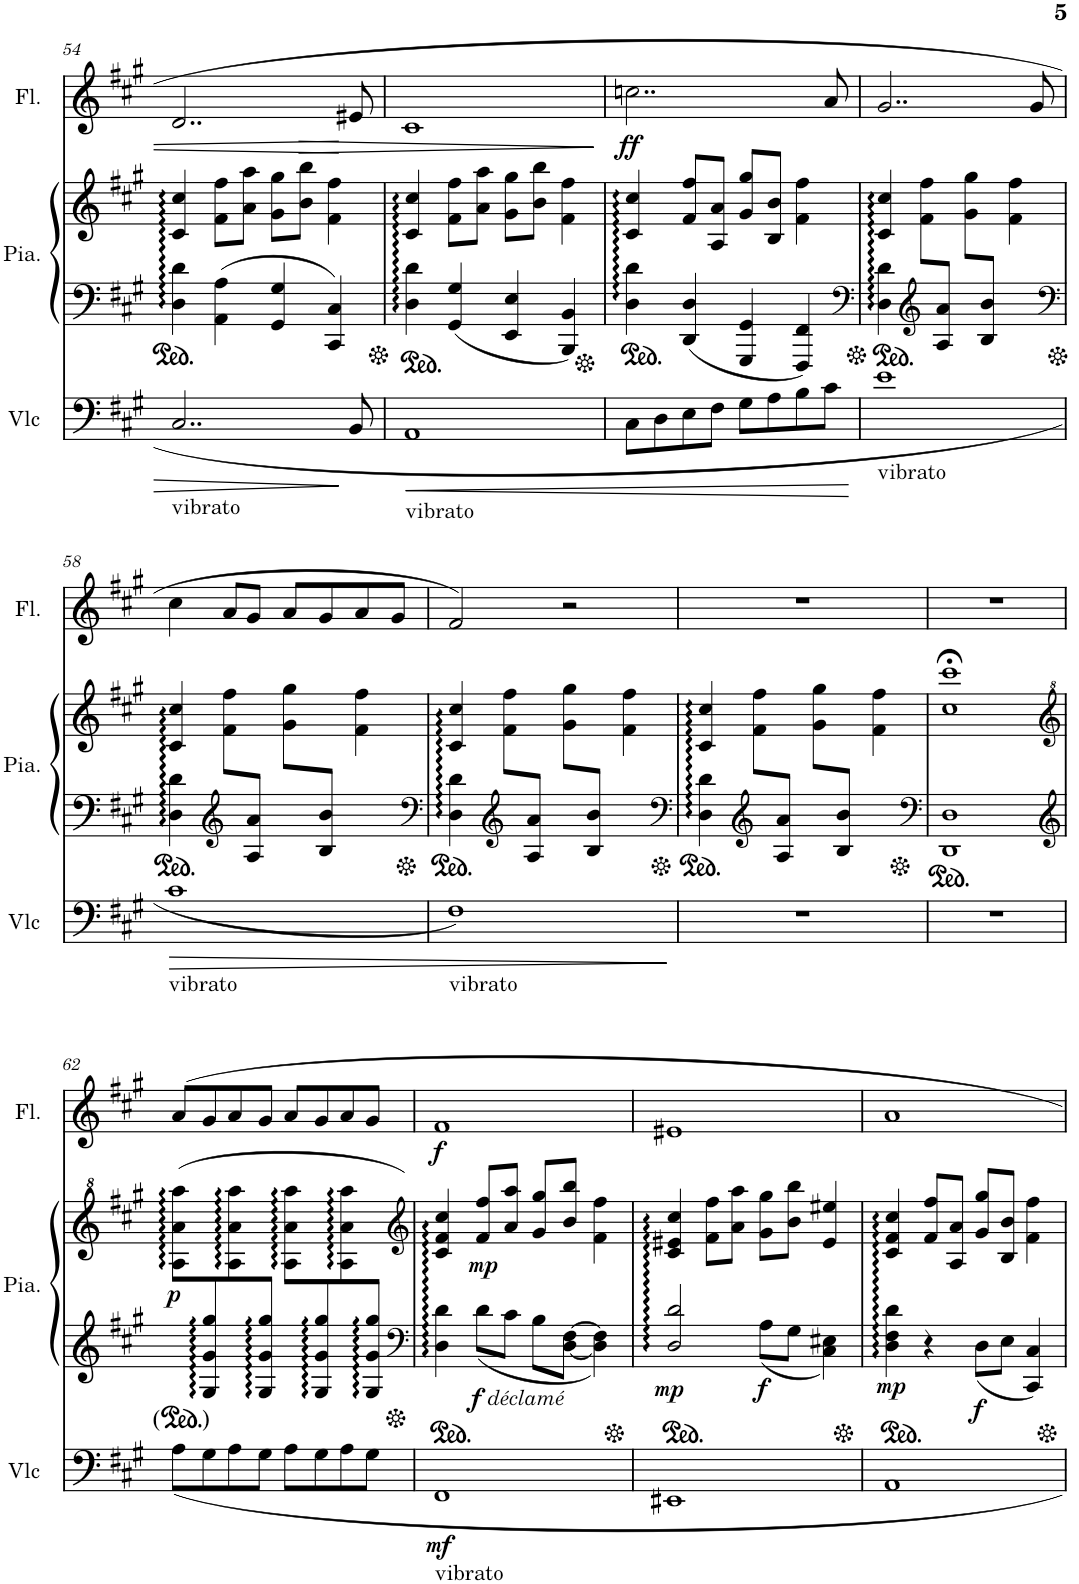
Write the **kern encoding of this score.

**kern	**dynam	**kern	**kern	**dynam	**kern	**dynam
*part3	*part3	*part2	*part2	*part2	*part1	*part1
*staff4	*staff4	*staff3	*staff2	*staff2/3	*staff1	*staff1
*I"Violoncelle	*	*I"Piano	*	*	*I"Flûte	*
*I'Vlc	*	*I'Pia.	*	*	*I'Fl.	*
!!LO:PB:g=z
*clefF4	*	*clefF4	*clefG2	*	*clefG2	*
*k[f#c#g#]	*	*k[f#c#g#]	*k[f#c#g#]	*	*k[f#c#g#]	*
*M4/4	*	*M4/4	*M4/4	*	*M4/4	*
=54	=54	=54	=54	=54	=54	=54
!LO:TX:b:t=vibrato	!	!	!	!	!	!
2..C#/	.	4D\ 4d\	4c#/ 4cc#/	.	2..d/	.
.	.	4AA\ 4A\	8f#\ 8ff#\L	.	.	.
.	.	.	8a\ 8aa\J	.	.	.
.	.	4GG#/ 4G#/	8g#\ 8gg#\L	.	.	.
.	.	.	8b\ 8bb\J	.	.	.
.	.	4CC#/ 4C#/	4f#\ 4ff#\	.	.	.
!	!	!	!	!	!	!LO:HP:b
8BB/	.	.	.	.	8e#X/	>
=55	=55	=55	=55	=55	=55	=55
!LO:TX:b:t=vibrato	!	!	!	!	!	!
!	!LO:HP:b	!	!	!	!	!
1AA	<	4D\ 4d\	4c#/ 4cc#/	.	1c#	.
.	.	4GG#/ 4G#/	8f#\ 8ff#\L	.	.	.
.	.	.	8a\ 8aa\J	.	.	.
.	.	4EE/ 4E/	8g#\ 8gg#\L	.	.	.
.	.	.	8b\ 8bb\J	.	.	.
.	.	4BBB/ 4BB/	4f#\ 4ff#\	.	.	.
.	.	.	.	.	.	]
=56	=56	=56	=56	=56	=56	=56
!	!	!	!	!	!	!LO:DY:b
8C#\L	.	4D\ 4d\	4c#/ 4cc#/	.	2..ccn\	ff
8D\	.	.	.	.	.	.
8E\	.	4DD/ 4D/	8f#/ 8ff#/L	.	.	.
8F#\J	.	.	8A/ 8a/J	.	.	.
8G#\L	.	4GGG#/ 4GG#/	8g#/ 8gg#/L	.	.	.
8A\	.	.	8B/ 8b/J	.	.	.
8B\	.	4FFF#/ 4FF#/	4f#\ 4ff#\	.	.	.
8c#\J	.	.	.	.	8a/	.
.	[	.	.	.	.	.
=57	=57	=57	=57	=57	=57	=57
*	*	*clefF4	*	*	*	*
*	*	*^	*	*	*	*
!LO:TX:b:t=vibrato	!	!	!	!	!	!	!
1e	.	4.ryy	4D\ 4d\	4c#/ 4cc#/	.	2..g#/	.
*	*	*clefG2	*	*	*	*	*
.	.	.	2.ryy	8f#\ 8ff#\L	.	.	.
.	.	8A/ 8a/J	.	8ryy	.	.	.
.	.	8ryy	.	8g#\ 8gg#\L	.	.	.
.	.	8B/ 8b/J	.	8ryy	.	.	.
.	.	4ryy	.	4f#\ 4ff#\	.	.	.
.	.	.	.	.	.	8g#/	.
!!LO:LB:g=z
=58	=58	=58	=58	=58	=58	=58	=58
*	*	*clefF4	*	*	*	*	*
!LO:TX:b:t=vibrato	!	!	!	!	!	!	!
!	!LO:HP:b	!	!	!	!	!	!
1c#	>	4.ryy	4D\ 4d\	4c#/ 4cc#/	.	4cc#\	.
*	*	*clefG2	*	*	*	*	*
.	.	.	2.ryy	8f#\ 8ff#\L	.	8a/L	.
.	.	8A/ 8a/J	.	8ryy	.	8g#/J	.
.	.	8ryy	.	8g#\ 8gg#\L	.	8a/L	.
.	.	8B/ 8b/J	.	8ryy	.	8g#/	.
.	.	4ryy	.	4f#\ 4ff#\	.	8a/	.
.	.	.	.	.	.	8g#/J	.
=59	=59	=59	=59	=59	=59	=59	=59
*	*	*clefF4	*	*	*	*	*
!LO:TX:b:t=vibrato	!	!	!	!	!	!	!
1F#	.	4.ryy	4D\ 4d\	4c#/ 4cc#/	.	2f#/	.
*	*	*clefG2	*	*	*	*	*
.	.	.	2.ryy	8f#\ 8ff#\L	.	.	.
.	.	8A/ 8a/J	.	8ryy	.	.	.
.	.	8ryy	.	8g#\ 8gg#\L	.	2r	.
.	.	8B/ 8b/J	.	8ryy	.	.	.
.	.	4ryy	.	4f#\ 4ff#\	.	.	.
*	*	*v	*v	*	*	*	*
.	]	.	.	.	.	.
=60	=60	=60	=60	=60	=60	=60
*	*	*clefF4	*	*	*	*
*	*	*^	*	*	*	*
1r	.	4.ryy	4D\ 4d\	4c#/ 4cc#/	.	1r	.
*	*	*clefG2	*	*	*	*	*
.	.	.	2.ryy	8f#\ 8ff#\L	.	.	.
.	.	8A/ 8a/J	.	8ryy	.	.	.
.	.	8ryy	.	8g#\ 8gg#\L	.	.	.
.	.	8B/ 8b/J	.	8ryy	.	.	.
.	.	4ryy	.	4f#\ 4ff#\	.	.	.
*	*	*v	*v	*	*	*	*
=61	=61	=61	=61	=61	=61	=61
*	*	*clefF4	*	*	*	*
1r	.	1DD 1D	1cc#;< 1ccc#;<	.	1r	.
!!LO:LB:g=z
=62	=62	=62	=62	=62	=62	=62
*	*	*clefG2	*clefG^2	*	*	*
*	*	*^	*	*	*	*
!	!	!	!	!	!LO:DY:b	!	!
8A\L	.	8ryy	1ryy	(8a\ 8aa\ 8aaa\L	p	8a/L	.
8G#\	.	8G#/ 8g#/ 8gg#/	.	8ryy	.	8g#/	.
8A\	.	8ryy	.	8a\ 8aa\ 8aaa\	.	8a/	.
8G#\J	.	8G#/ 8g#/ 8gg#/J	.	8ryy	.	8g#/J	.
8A\L	.	8ryy	.	8a\ 8aa\ 8aaa\L	.	8a/L	.
8G#\	.	8G#/ 8g#/ 8gg#/	.	8ryy	.	8g#/	.
8A\	.	8ryy	.	8a\ 8aa\ 8aaa\	.	8a/	.
8G#\J	.	8G#/ 8g#/ 8gg#/J)	.	8ryy	.	8g#/J	.
*	*	*v	*v	*	*	*	*
=63	=63	=63	=63	=63	=63	=63
*	*	*clefF4	*clefG2	*	*	*
!LO:TX:b:t=vibrato	!	!	!	!	!	!
!	!LO:DY:b	!	!	!	!	!LO:DY:b
1FF#	mf	4D\ 4d\	4c#/ 4f#/ 4cc#/	.	1f#	f
!	!	!LO:TX:b:i:t=déclamé	!	!	!	!
!	!	!	!	!LO:DY:b=2	!	!
!	!	!	!	!LO:DY:n=1:a	!	!
.	.	8d\L	8f#/ 8ff#/L	f mp	.	.
.	.	8c#\J	8a/ 8aa/J	.	.	.
.	.	8B\L	8g#/ 8gg#/L	.	.	.
.	.	[8D\ [>8F#\J	8b/ 8bb/J	.	.	.
.	.	4D\] 4F#\]	4f#\ 4ff#\	.	.	.
=64	=64	=64	=64	=64	=64	=64
!	!	!	!	!LO:DY:b=2	!	!
1EE#X	.	2D/ 2d/	4c#/ 4e#X/ 4cc#/	mp	1e#X	.
.	.	.	8f#\ 8ff#\L	.	.	.
.	.	.	8a\ 8aa\J	.	.	.
!	!	!	!	!LO:DY:b=2	!	!
.	.	8A\L	8g#\ 8gg#\L	f	.	.
.	.	8G#\J	8b\ 8bb\J	.	.	.
.	.	4C#\ 4E#X\	4e#/ 4ee#X/	.	.	.
=65	=65	=65	=65	=65	=65	=65
!	!	!	!	!LO:DY:b=2	!	!
1AA	.	4D\ 4F#\ 4d\	4c#/ 4f#/ 4cc#/	mp	1a	.
.	.	4r	8f#/ 8ff#/L	.	.	.
.	.	.	8A/ 8a/J	.	.	.
!	!	!	!	!LO:DY:b=2	!	!
.	.	8D\L	8g#/ 8gg#/L	f	.	.
.	.	8E\J	8B/ 8b/J	.	.	.
.	.	4CC#/ 4C#/	4f#\ 4ff#\	.	.	.
=	=	=	=	=	=	=
*-	*-	*-	*-	*-	*-	*-
